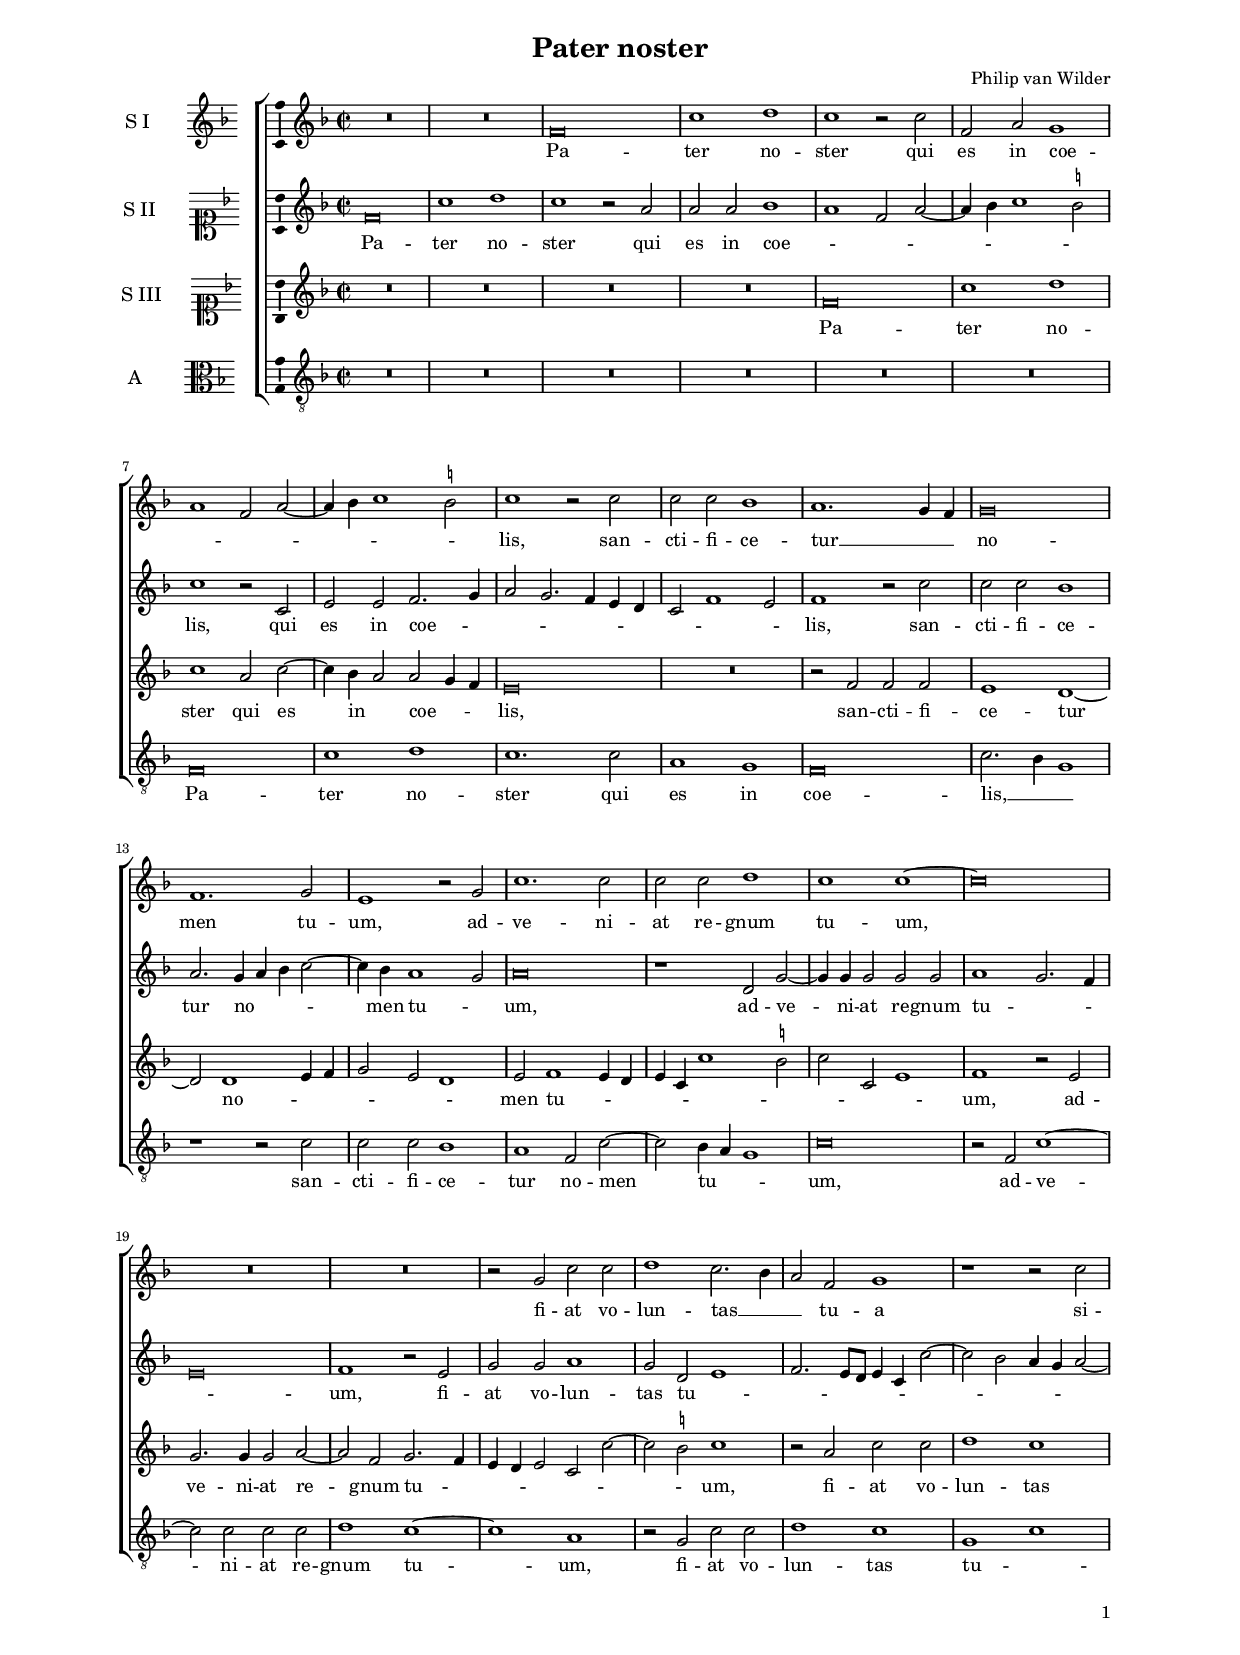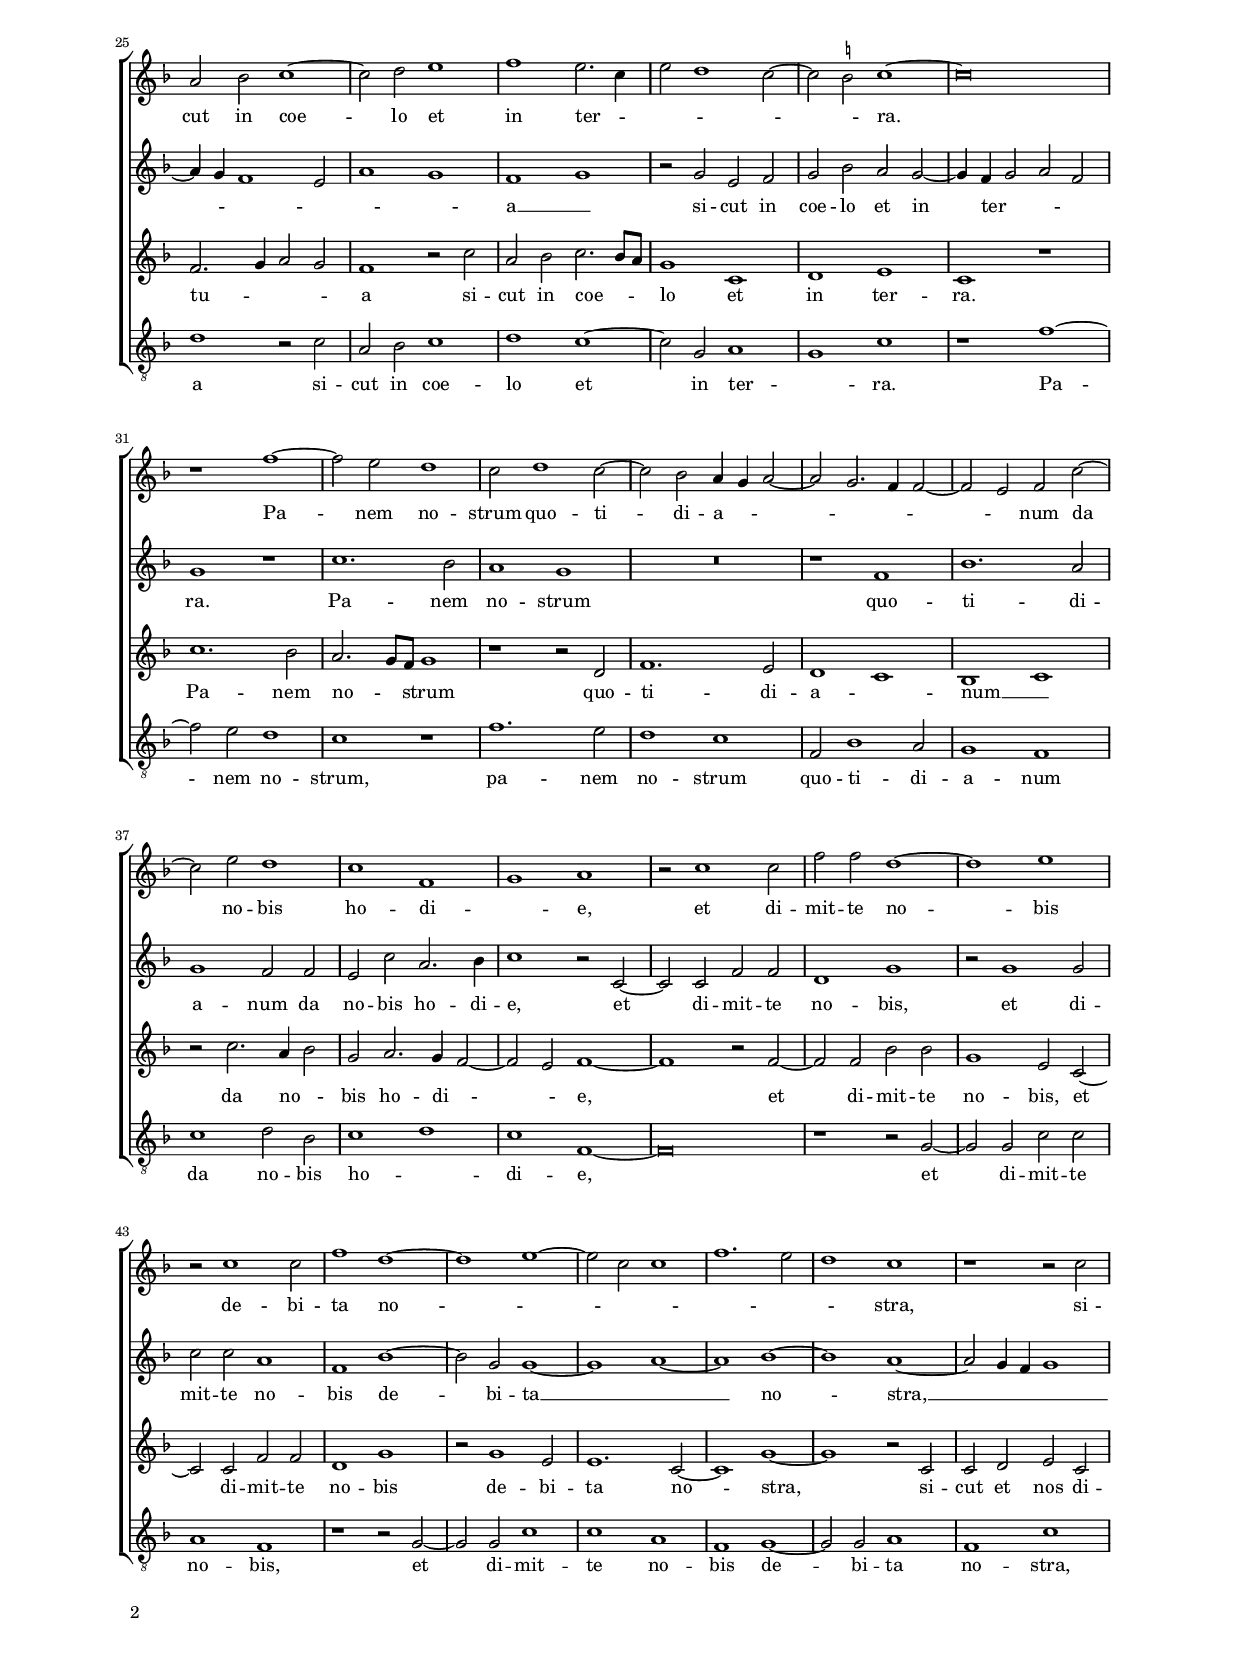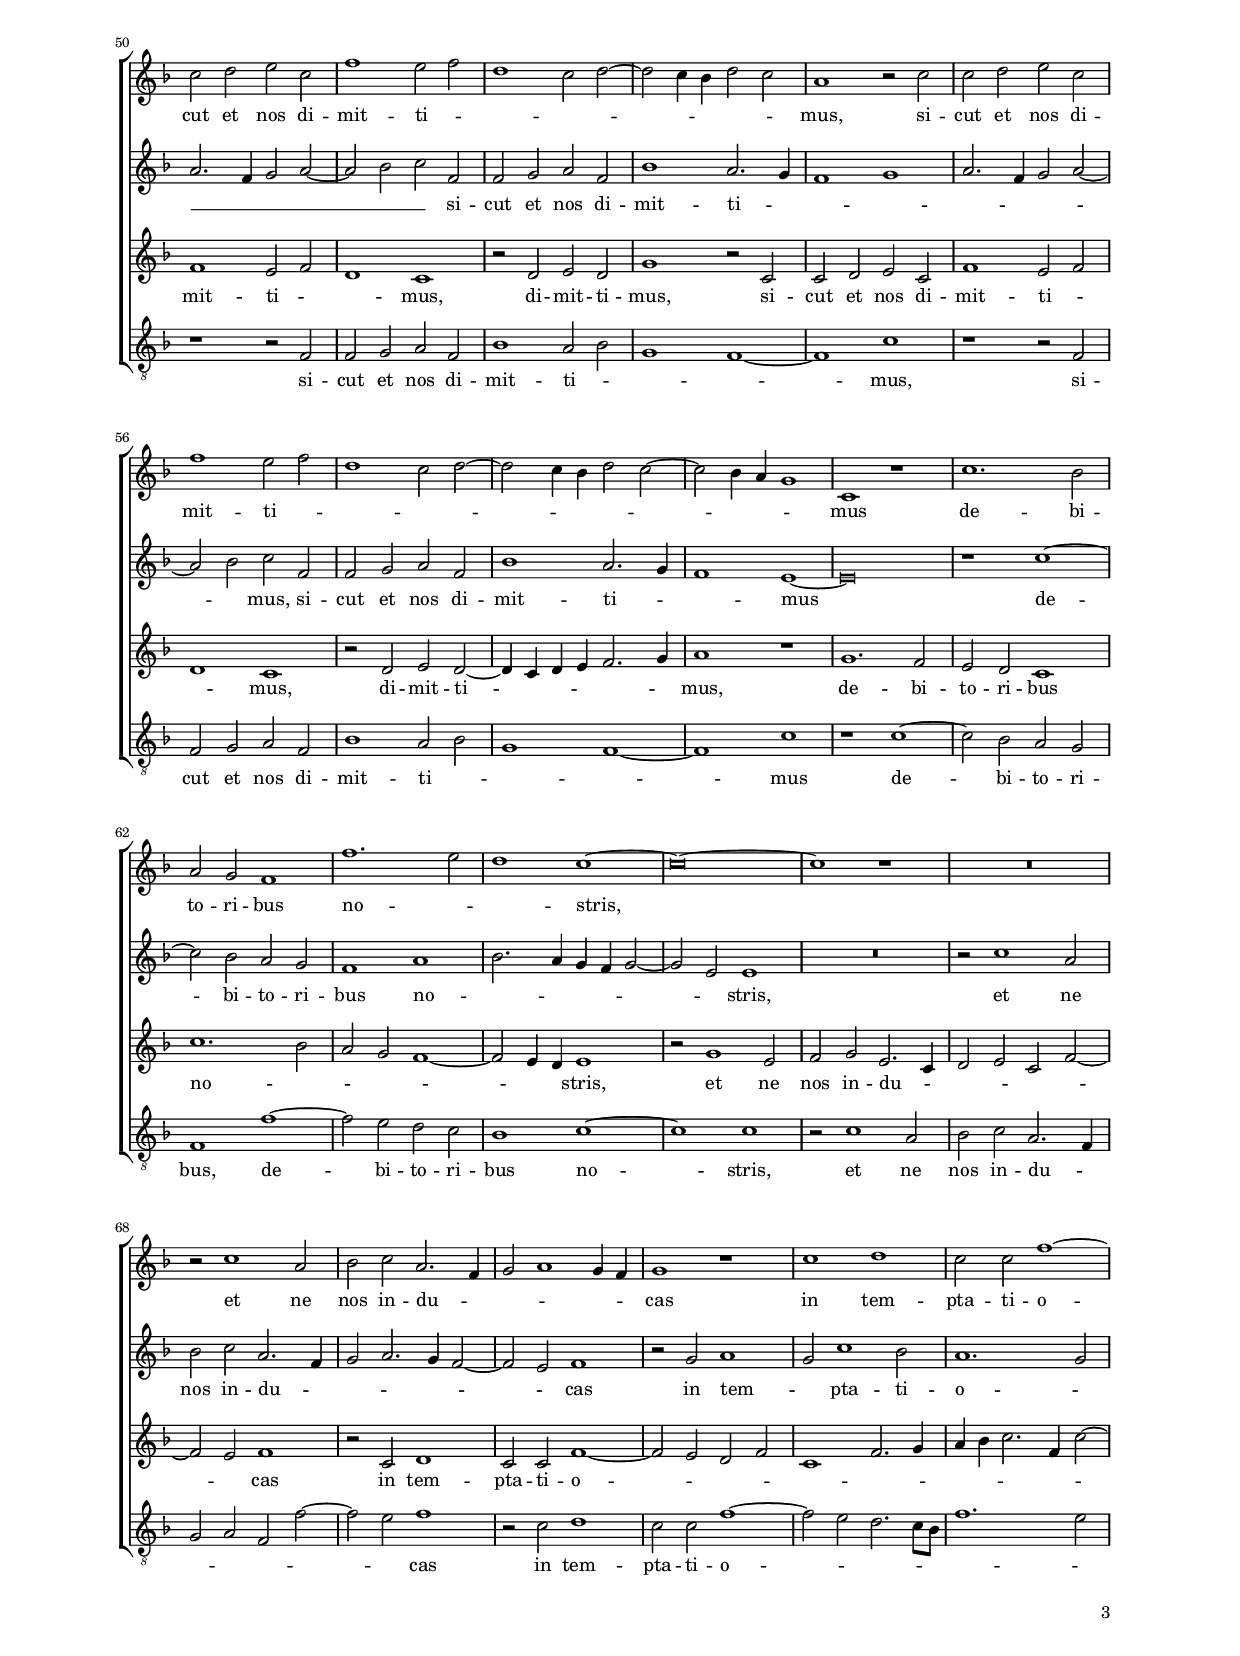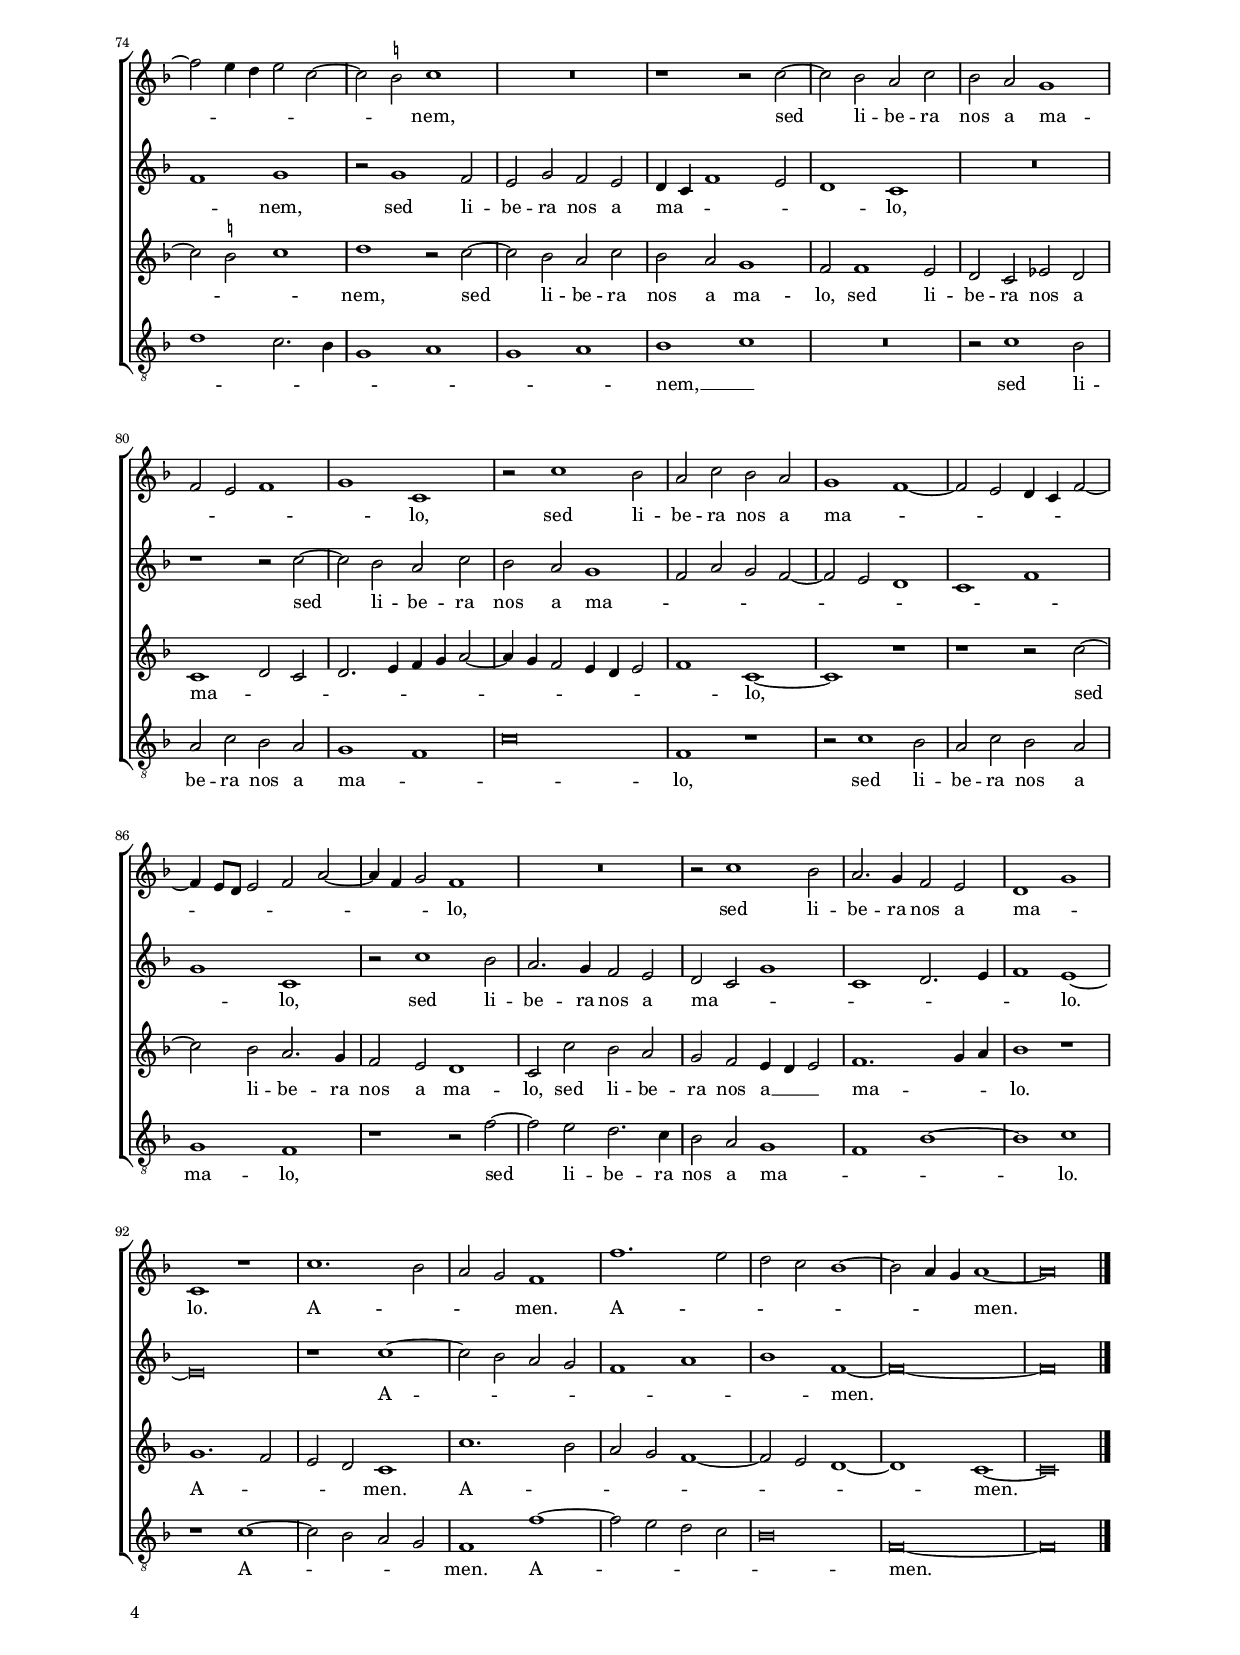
\header
{
  title="Pater noster"
  composer="Philip van Wilder"
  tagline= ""
}

\version "2.22.2"
\language deutsch
#(set-global-staff-size 15)
% #(set-default-paper-size "letter")
#(ly:set-option 'point-and-click #f)

	
global = {
	\key f \major
	\time 2/2 \set Score.measureLength = #(ly:make-moment 2/1)
    \set Score.tempoHideNote = ##t
    \tempo 2 = 90
    \skip 1*2*98 \bar "|."
	}

	ficta = { \once \set suggestAccidentals = ##t }
	
	forget = #(define-music-function (music) (ly:music?) #{
		\accidentalStyle forget
		$music
		\accidentalStyle default
		#})
	

\paper
	{
	top-margin = 1.7 \cm
	bottom-margin = 1.1 \cm
	left-margin = 2.2 \cm
	right-margin = 2.2 \cm
	ragged-bottom = ##f
	ragged-last-bottom = ##f
	print-page-number = ##f
	system-system-spacing = #'((basic-distance . 17) (minimum-distance . 13) (padding . 5) (strechability . 150))
    oddFooterMarkup=\markup   \fill-line { "" \fromproperty #'page:page-number-string }
    evenFooterMarkup=\markup  \fill-line { \fromproperty #'page:page-number-string "" }
    last-bottom-spacing = #'((basic-distance . 11) (minimum-distance . 7) (padding . 4))
	systems-per-page = 4
%   page-count = 3        
%	min-systems-per-page = 3
	}


incipitcantus = \markup { \score {
	{
	\set Staff.instrumentName = \markup { \fontsize #1 "S I" }
	\key f \major
	\clef violin
	s4 \bar ""
	}
	\layout  {
	raggedright = ##t
	indent = 1.6 \cm
	line-width = 2.4\cm
	\context { \Staff \remove Time_signature_engraver }
	\override Staff.Clef.Y-extent = #'(0 . 0)
	}} \hspace #1 }
	
      
incipitaltus = \markup { \score {
	{
	\set Staff.instrumentName = \markup { \fontsize #1 "S II" }
	\key f \major
	\clef soprano
	s4 \bar ""
	}
	\layout  {
	raggedright = ##t
	indent = 1.6 \cm
	line-width = 2.4\cm
	\context { \Staff \remove Time_signature_engraver }
	\override Staff.Clef.Y-extent = #'(0 . 0)
	}} \hspace #1 }


incipittenor = \markup { \score {
	{
	\set Staff.instrumentName = \markup { \fontsize #1 "S III" }
	\key f \major
	\clef soprano
	s4 \bar ""
	}
	\layout  {
	raggedright = ##t
	indent = 1.6 \cm
	line-width = 2.4\cm
	\context { \Staff \remove Time_signature_engraver }
	\override Staff.Clef.Y-extent = #'(0 . 0)
	}} \hspace #1 }


incipitbassus = \markup { \score {
	{
	\set Staff.instrumentName = \markup { \fontsize #1 "A" }
	\key f \major
	\clef alto
	s4 \bar ""
	}
	\layout  {
	raggedright = ##t
	indent = 1.6 \cm
	line-width = 2.4\cm
	\context { \Staff \remove Time_signature_engraver }
	\override Staff.Clef.Y-extent = #'(0 . 0)
	}} \hspace #1 }


cantus =  \relative c''
	{
	R\breve
	R\breve
	f,\breve
	c'1 d
%5
	c1 r2 c |
	f,2 a g1
	a1 f2 a~
	a4 b c1 \ficta h2
	c1 r2 c
%10
	c2 c b1 |
	a1. g4 f
	g\breve
	f1. g2
	e1 r2 g
%15
	c1. c2 |
	c2 c d1
	c1 c~
	c\breve
	R\breve
%20
	R\breve |
	r2 g c c
	d1 c2. b4
	a2 f g1
	r1 r2 c
%25
	a2 b c1~ |
	c2 d e1
	f1 e2. c4
	e2 d1 c2~
	c2 \ficta h c1~
%30
	c\breve |
	r1 f~
	f2 e d1
	c2 d1 c2~
	c2 b a4 g a2~
%35
	a2 g2. f4 f2~ |
	f2 e f c'~
	c2 e d1
	c1 f,
	g1 a
%40
	r2 c1 c2 |
	f2 f d1~
	d1 e
	r2 c1 c2
	f1 d~
%45
	d1 e~ |
	e2 c c1
	f1. e2
	d1 c
	r1 r2 c
%50
	c2 d e c |
	f1 e2 f
	d1 c2 d~
	d2 c4 b d2 c
	a1 r2 c
%55
	c2 d e c |
	f1 e2 f
	d1 c2 d~
	d2 c4 b d2 c~
	c2 b4 a g1
%60
	c,1 r |
	c'1. b2
	a2 g f1
	f'1. e2
	d1 c~
%65
	c\breve~ |
	c1 r
	R\breve
	r2 c1 a2
	b2 c a2. f4
%70
	g2 a1 g4 f |
	g1 r
	c1 d
	c2 c f1~
	f2 e4 d e2 c~
%75
	c2 \ficta h c1 |
	R\breve
	r1 r2 c~
	c2 b a c
	b2 a g1
%80
	f2 e f1 |
	g1 c,
	r2 c'1 b2
	a2 c b a
	g1 f~
%85
	f2 e d4 c f2~ |
	f4 e8 d e2 f a~
	a4 f g2 f1
	R\breve
	r2 c'1 b2
%90
	a2. g4 f2 e |
	d1 g
	c,1 r
	c'1. b2
	a2 g f1
%95
	f'1. e2 |
	d2 c b1~
	b2 a4 g a1~
	a\breve |
	
%100
	
	
	
	
	
%105
	
	
	
	
	
%110
	
	
	
	
	
%115
        
	}


altus =  \relative c'
	{
	f\breve
	c'1 d
	c1 r2 a
	a2 a b1
%5
	a1 f2 a~ |
	a4 b c1 \ficta h2
	c1 r2 c,
	e2 e f2. g4
	a2 g2. f4 e d
%10
	c2 f1 e2 |
	f1 r2 c'
	c2 c b1
	a2. g4 a4 b c2~
	c4 b a1 g2
%15
	a\breve |
	r1 d,2 g~
	g4 g g2 g g
	a1 g2. f4
	e\breve
%20
	f1 r2 e |
	g2 g a1
	g2 d e1
	f2. e8 d e4 c c'2~
	c2 b a4 g a2~
%25
	a4 g f1 e2 |
	a1 g
	f1 g
	r2 g e f
	g2 b a g~
%30
	g4 f g2 a f |
	g1 r
	c1. b2
	a1 g
	R\breve
%35
	r1 f |
	b1. a2
	g1 f2 f
	e2 c' a2. b4
	c1 r2 c,~
%40
	c2 c f f |
	d1 g
	r2 g1 g2
	c2 c a1
	f1 b~
%45
	b2 g g1~ |
	g1 a~
	a1 b~
	b1 a~
	a2 g4 f g1
%50
	a2. f4 g2 a~ |
	a2 b c f,
	f2 g a f
	b1 a2. g4
	f1 g
%55
	a2. f4 g2 a~ |
	a2 b c f,
	f2 g a f
	b1 a2. g4
	f1 e~
%60
	e\breve |
	r1 c'~
	c2 b a2 g
	f1 a
	b2. a4 g f g2~
%65
	g2 e e1 |
	R\breve
	r2 c'1 a2
	b2 c a2. f4
	g2 a2. g4 f2~
%70
	f2 e f1 |
	r2 g a1
	g2 c1 b2
	a1. g2
	f1 g
%75
	r2 g1 f2 |
	e2 g f e
	d4 c f1 e2
	d1 c
	R\breve
%80
	r1 r2 c'~ |
	c2 b a c
	b2 a g1
	f2 a g f~
	f2 e d1
%85
	c1 f |
	g1 c,
	r2 c'1 b2
	a2. g4 f2 e
	d2 c g'1
%90
	c,1 d2. e4 |
	f1 e~
	e\breve
	r1 c'~
	c2 b a g
%95
	f1 a |
	b1 f~
	f\breve~
	f\breve |
	
%100
	
	
	
	
	
%105
	
	
	
	
	
%110
	
	
	
	
	
%115
	
	}


tenor =  \relative c'
	{
	R\breve
	R\breve
	R\breve
	R\breve
%5
	f\breve |
	c'1 d
	c1 a2 c~
	c4 b a2 a g4 f
	e\breve
%10
	R\breve |
	r2 f f f
	e1 d~
	d2 d1 e4 f
	g2 e d1
%15
	e2 f1 e4 d |
	e4 c c'1 \ficta h2
	c2 c, e1
	f1 r2 e
	g2. g4 g2 a~
%20
	a2 f g2. f4 |
	e4 d e2 c2 c'~
	c2 \ficta h c1
	r2 a c c
	d1 c
%25
	f,2. g4 a2 g |
	f1 r2 c'
	a2 b c2. b8 a
	g1 c,
	d1 e
%30
	c1 r |
	c'1. b2
	a2. g8 f g1
	r1 r2 d
	f1. e2
%35
	d1 c |
	b1 c
	r2 c'2. a4 b2
	g2 a2. g4 f2~
	f2 e f1~
%40
	f1 r2 f~ |
	f2 f b b
	g1 e2 c~
	c2 c f f
	d1 g
%45
	r2 g1 e2 |
	e1. c2~
	c1 g'~
	g1 r2 c,
	c2 d e c
%50
	f1 e2 f |
	d1 c
	r2 d e d
	g1 r2 c,
	c2 d e c
%55
	f1 e2 f |
	d1 c
	r2 d e d~
	d4 c d e f2. g4
	a1 r
%60
	g1. f2 |
	e2 d c1
	c'1. b2
	a2 g f1~
	f2 e4 d e1
%65
	r2 g1 e2 |
	f2 g e2. c4
	d2 e c f~
	f2 e f1
	r2 c d1
%70
	c2 c f1~ |
	f2 e d f
	c1 f2. g4
	a4 b c2. f,4 c'2~
	c2 \ficta h c1
%75
	d1 r2 c~ |
	c2 b a c
	b2 a g1
	f2 f1 e2
	d2 c es d
%80
	c1 d2 c |
	d2. e4 f g a2~
	a4 g f2 e4 d e2
	f1 c~
	c1 r
%85
	r1 r2 c'~ |
	c2 b a2. g4
	f2 e d1
	c2 c' b a
	g2 f e4 d e2
%90
	f1. g4 a |
	b1 r
	g1. f2
	e2 d c1
	c'1. b2
%95
	a2 g f1~ |
	f2 e d1~
	d1 c~
	c\breve |
	
%100
	
	
	
	
	
%105
	
	
	
	
	
%110
	
	
	
	
	
%115
        
	}


bassus  =  \relative c'
	{
	R\breve
	R\breve
	R\breve
	R\breve
%5
	R\breve |
	R\breve
	f,\breve
	c'1 d
	c1. c2
%10
	a1 g |
	f\breve
	c'2. b4 g1
	r1 r2 c
	c2 c b1
%15
	a1 f2 c'~ |
	c2 b4 a g1
	c\breve
	r2 f, c'1~
	c2 c c c
%20
	d1 c~ |
	c1 a
	r2 g c c
	d1 c
	g1 c
%25
	d1 r2 c |
	a2 b c1
	d1 c~
	c2 g a1
	g1 c
%30
	r1 f~ |
	f2 e d1 |
	c1 r
	f1. e2
	d1 c
%35
	f,2 b1 a2 |
	g1 f
	c'1 d2 b
	c1 d
	c1 f,~
%40
	f\breve |
	r1 r2 g~
	g2 g c c
	a1 f
	r1 r2 g~
%45
	g2 g c1 |
	c1 a
	f1 g~
	g2 g a1
	f1 c'
%50
	r1 r2 f, |
	f2 g a f
	b1 a2 b
	g1 f~
	f1 c'
%55
	r1 r2 f, |
	f2 g a f
	b1 a2 b
	g1 f~
	f1 c'
%60
	r1 c~ |
	c2 b a g
	f1 f'~
	f2 e d c
	b1 c~
%65
	c1 c |
	r2 c1 a2
	b2 c a2. f4
	g2 a f f'~
	f2 e f1
%70
	r2 c d1 |
	c2 c f1~
	f2 e d2. c8 b
	f'1. e2
	d1 c2. b4
%75
	g1 a |
	g1 a
	b1 c
	R\breve
	r2 c1 b2
%80
	a2 c b a |
	g1 f
	c'\breve
	f,1 r
	r2 c'1 b2
%85
	a2 c b a |
	g1 f
	r1 r2 f'~
	f2 e d2. c4
	b2 a g1
%90
	f1 b~ |
	b1 c
	r1 c~
	c2 b a g
	f1 f'~
%95
	f2 e d c |
	b\breve
	f\breve~
	f\breve |
	
%100
	
	
	
	
	
%105
	
	
	
	
	
%110
	
	
	
	
	
%115
        
	}


lyricscantus = \lyricmode {
	Pa -- ter no -- ster qui es in coe -- _ _ _ _ _ _ lis,
    san -- cti -- fi -- ce -- tur __ _ _ no -- men tu -- um,
    ad -- ve -- ni -- at re -- gnum tu -- um,
    fi -- at vo -- lun -- tas __ _ _ tu -- a
    si -- cut in coe -- lo et in ter -- _ _ _ _ _ ra.
    Pa -- nem no -- strum quo -- ti -- di -- a -- _ _ _ _ _ _ num
    da no -- bis ho -- di -- _ e,
    et di -- mit -- te no -- bis de -- bi -- ta no -- _ _ _ _ _ _ stra,
    si -- cut et nos di -- mit -- ti -- _ _ _ _ _ _ _ _ mus,
    si -- cut et nos di -- mit -- ti -- _ _ _ _ _ _ _ _ _ _ _ mus
    de -- bi -- to -- ri -- bus no -- _ _ stris,
    et ne nos in -- du -- _ _ _ _ _ cas in tem -- pta -- ti -- o -- _ _ _ _ _ nem,
    sed li -- be -- ra nos a ma -- _ _ _ _ lo,
    sed li -- be -- ra nos a ma -- _ _ _ _ _ _ _ _ _ _ _ _ lo,
    sed li -- be -- ra nos a ma -- _ lo.
    A -- _ _ _ men.
    A -- _ _ _ _ _ _ men.
	}


lyricsaltus = \lyricmode {
	Pa -- ter no -- ster qui es in coe -- _ _ _ _ _ _ lis,
    qui es in coe -- _ _ _ _ _ _ _ _ _ lis,
    san -- cti -- fi -- ce -- tur no -- _ _ _ men tu -- _ um,
    ad -- ve -- ni -- at re -- gnum tu -- _ _ _ um,
    fi -- at vo -- lun -- tas tu -- _ _ _ _ _ _ _ _ _ _ _ _ _ _ _ _ a __ _
    si -- cut in coe -- lo et in ter -- _ _ _ ra.
    Pa -- nem no -- strum quo -- ti -- di -- a -- num
    da no -- bis ho -- di -- e,
    et di -- mit -- te no -- bis,
    et di -- mit -- te no -- bis de -- bi -- ta __ _ no -- stra, __ _ _ _ _ _ _ _ _ _
    si -- cut et nos di -- mit -- ti -- _ _ _ _ _ _ _ _ mus,
    si -- cut et nos di -- mit -- ti -- _ _ mus
    de -- bi -- to -- ri -- bus no -- _ _ _ _ _ _ stris,
    et ne nos in -- du -- _ _ _ _ _ _ cas in tem -- _ pta -- ti -- o -- _ _ nem,
    sed li -- be -- ra nos a ma -- _ _ _ _ lo,
    sed li -- be -- ra nos a ma -- _ _ _ _ _ _ _ _ _ lo,
    sed li -- be -- ra nos a ma -- _ _ _ _ _ _ lo.
    A -- _ _ _ _ _ _ men.
	}


lyricstenor = \lyricmode {
	Pa -- ter no -- ster qui es in _ coe -- _ _ lis,
    san -- cti -- fi -- ce -- tur no -- _ _ _ _ _ men tu -- _ _ _ _ _ _ _ _ _ um,
    ad -- ve -- ni -- at re -- gnum tu -- _ _ _ _ _ _ _ um,
    fi -- at vo -- lun -- tas tu -- _ _ _ a
    si -- cut in coe -- _ _ lo et in ter -- ra.
    Pa -- nem no -- _ _ strum quo -- ti -- di -- a -- _ num __ _
    da no -- _ bis ho -- di -- _ _ e,
    et di -- mit -- te no -- bis,
    et di -- mit -- te no -- bis de -- bi -- ta no -- stra,
    si -- cut et nos di -- mit -- ti -- _ _ mus,
    di -- mit -- ti -- mus,
    si -- cut et nos di -- mit -- ti -- _ _ mus,
    di -- mit -- ti -- _ _ _ _ _ mus,
    de -- bi -- to -- ri -- bus no -- _ _ _ _ _ _ stris,
    et ne nos in -- du -- _ _ _ _ _ _ cas in tem -- pta -- ti -- o -- _ _ _ _ _ _ _ _ _ _ _ _ _ nem,
    sed li -- be -- ra nos a ma -- lo,
    sed li -- be -- ra nos a ma -- _ _ _ _ _ _ _ _ _ _ _ _ _ lo,
    sed li -- be -- ra nos a ma -- lo,
    sed li -- be -- ra nos a __ _ _ ma -- _ _ lo.
    A -- _ _ _ men.
    A -- _ _ _ _ _ _ men.
	}


lyricsbassus = \lyricmode {
	Pa -- ter no -- ster qui es in coe -- lis, __ _ _
    san -- cti -- fi -- ce -- tur no -- men tu -- _ _ um,
    ad -- ve -- ni -- at re -- gnum tu -- um,
    fi -- at vo -- lun -- tas tu -- _ a
    si -- cut in coe -- lo et in ter -- _ ra.
    Pa -- nem no -- strum,
    pa -- nem no -- strum quo -- ti -- di -- a -- num
    da no -- bis ho -- _ di -- e,
    et di -- mit -- te no -- bis,
    et di -- mit -- te no -- bis de -- bi -- ta no -- stra,
    si -- cut et nos di -- mit -- ti -- _ _ _ mus,
    si -- cut et nos di -- mit -- ti -- _ _ _ mus
    de -- bi -- to -- ri -- bus,
    de -- bi -- to -- ri -- bus no -- stris,
    et ne nos in -- du -- _ _ _ _ _ _ cas in tem -- pta -- ti -- o -- _ _ _ _ _ _ _ _ _ _ _ _ _ nem, __ _
    sed li -- be -- ra nos a ma -- _ _ lo,
    sed li -- be -- ra nos a ma -- lo,
    sed li -- be -- ra nos a ma -- _ _ lo.
    A -- _ _ _ men.
    A -- _ _ _ _ men.
	}


\score
{  
	\transpose c c {
	\new ChoirStaff \with { \override StaffGrouper.staff-staff-spacing.basic-distance = #12 }
	<<

	\new Staff << \global
	\new Voice="v1" {
		\set Staff.instrumentName=\incipitcantus
        %       \set Staff.instrumentName="S"
		\set Staff.midiInstrument = "reed organ"
		\clef "violin"
		\cantus }
	\new Lyrics \lyricsto "v1" {\lyricscantus }
	>>


	\new Staff << \global
	\new Voice="v2" {
		\set Staff.instrumentName=\incipitaltus
        %       \set Staff.instrumentName="A"
		\set Staff.midiInstrument = "reed organ"
        \clef "violin" % "G_8"
		\altus}
	\new Lyrics \lyricsto "v2" {\lyricsaltus }
	>>


	\new Staff << \global
	\new Voice="v3" {
		\set Staff.instrumentName=\incipittenor
        %       \set Staff.instrumentName="T"
		\set Staff.midiInstrument = "reed organ"
        \clef violin % "G_8"
		\tenor }
	\new Lyrics \lyricsto "v3" {\lyricstenor }
	>>


	\new Staff << \global
	\new Voice="v4" {
		\set Staff.instrumentName=\incipitbassus
        %       \set Staff.instrumentName="B"
		\set Staff.midiInstrument = "reed organ"
		\clef "G_8"
		\bassus }
	\new Lyrics \lyricsto "v4" {\lyricsbassus}
	>>

	>>
	} % transpose

	\layout
	{
	indent = 2.3 \cm
%	\context { \Lyrics \override VerticalAxisGroup.nonstaff-relatedstaff-spacing.padding = #2 }
%	\context { \Lyrics \override LyricText.font-size = #1 }
	\context { \Staff \override TimeSignature.break-visibility = #end-of-line-invisible }
    \context { \Staff \consists "Ambitus_engraver" }
	\context { \Score \override BarNumber.padding = #2 }
	\context { \Voice \override NoteHead.style = #'baroque }
	}

\midi
	{
	}
	
}


% EOF
